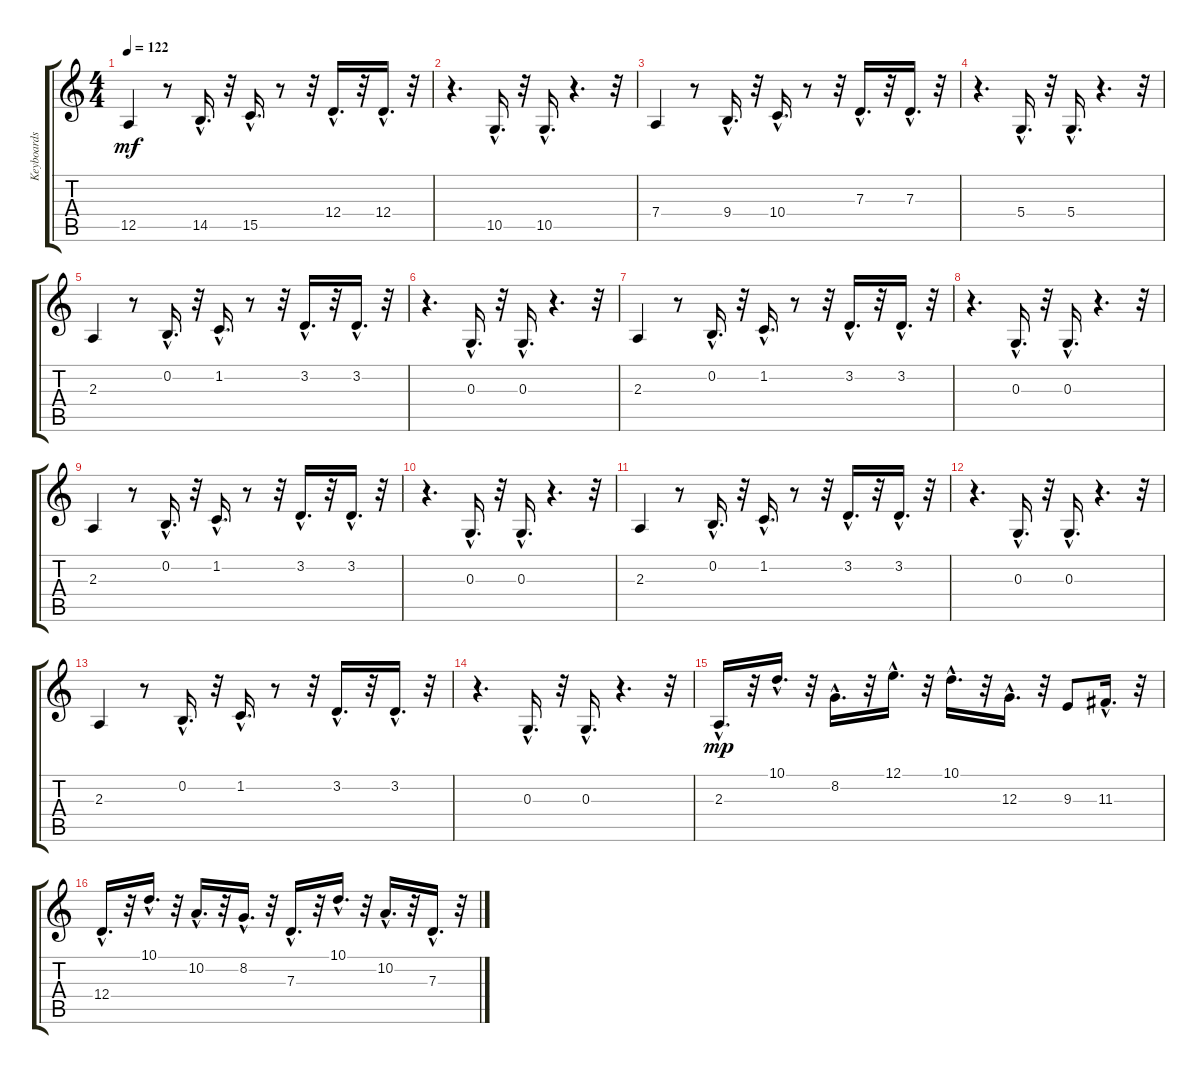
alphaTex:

\track ("Keyboards" "Keyboards") {instrument pad3polysynth}
\staff {score tabs}
\tuning (E4 B3 G3 D3 A2 E2) {hide}
\ts (4 4)
\tempo 122
\clef g2
\ks c
12.5.4{dy mf} r.8 14.5{hac}.16{d} r.32 15.5{hac}.16{d} r.8 r.32 12.4{hac}.16{d} r.32 12.4{hac}.16{d} r.32 |
r.4{d} 10.5{hac}.16{d} r.32 10.5{hac}.16{d} r.4{d} r.32 |
7.4.4 r.8 9.4{hac}.16{d} r.32 10.4{hac}.16{d} r.8 r.32 7.3{hac}.16{d} r.32 7.3{hac}.16{d} r.32 |
r.4{d} 5.4{hac}.16{d} r.32 5.4{hac}.16{d} r.4{d} r.32 |
2.3.4 r.8 0.2{hac}.16{d} r.32 1.2{hac}.16{d} r.8 r.32 3.2{hac}.16{d} r.32 3.2{hac}.16{d} r.32 |
r.4{d} 0.3{hac}.16{d} r.32 0.3{hac}.16{d} r.4{d} r.32 |
2.3.4 r.8 0.2{hac}.16{d} r.32 1.2{hac}.16{d} r.8 r.32 3.2{hac}.16{d} r.32 3.2{hac}.16{d} r.32 |
r.4{d} 0.3{hac}.16{d} r.32 0.3{hac}.16{d} r.4{d} r.32 |
2.3.4 r.8 0.2{hac}.16{d} r.32 1.2{hac}.16{d} r.8 r.32 3.2{hac}.16{d} r.32 3.2{hac}.16{d} r.32 |
r.4{d} 0.3{hac}.16{d} r.32 0.3{hac}.16{d} r.4{d} r.32 |
2.3.4 r.8 0.2{hac}.16{d} r.32 1.2{hac}.16{d} r.8 r.32 3.2{hac}.16{d} r.32 3.2{hac}.16{d} r.32 |
r.4{d} 0.3{hac}.16{d} r.32 0.3{hac}.16{d} r.4{d} r.32 |
2.3.4 r.8 0.2{hac}.16{d} r.32 1.2{hac}.16{d} r.8 r.32 3.2{hac}.16{d} r.32 3.2{hac}.16{d} r.32 |
r.4{d} 0.3{hac}.16{d} r.32 0.3{hac}.16{d} r.4{d} r.32 |
2.3{hac}.16{d dy mp} r.32 10.1{hac}.16{d} r.32 8.2{hac}.16{d} r.32 12.1{hac}.16{d} r.32 10.1{hac}.16{d} r.32 12.3{hac}.16{d} r.32 9.3.8 11.3{hac}.16{d} r.32 |
12.4{hac}.16{d} r.32 10.1{hac}.16{d} r.32 10.2{hac}.16{d} r.32 8.2{hac}.16{d} r.32 7.3{hac}.16{d} r.32 10.1{hac}.16{d} r.32 10.2{hac}.16{d} r.32 7.3{hac}.16{d} r.32
